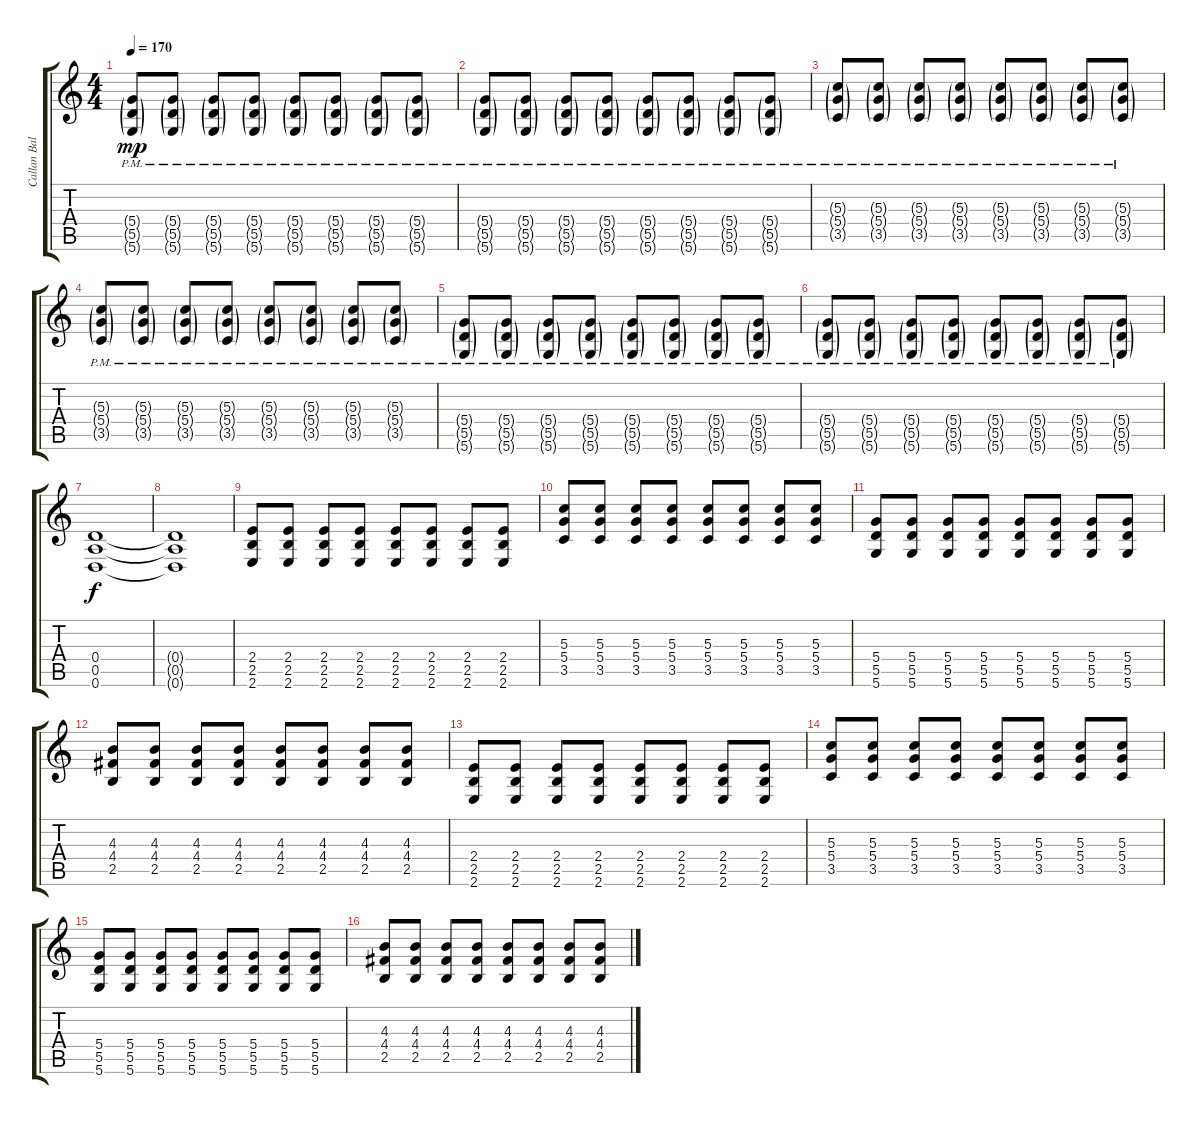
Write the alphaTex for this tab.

\track ("Callan Ballbags" "Callan Bal") {instrument distortionguitar}
\staff {score tabs}
\tuning (E4 B3 G3 D3 A2 D2) {hide}
\ts (4 4)
\tempo 170
\clef g2
\ks c
(5.4{g} 5.5{g pm} 5.6{g}).8{dy mp} (5.4{g} 5.5{g pm} 5.6{g}).8 (5.4{g} 5.5{g pm} 5.6{g}).8 (5.4{g} 5.5{g pm} 5.6{g}).8 (5.4{g} 5.5{g pm} 5.6{g}).8 (5.4{g} 5.5{g pm} 5.6{g}).8 (5.4{g} 5.5{g pm} 5.6{g}).8 (5.4{g} 5.5{g pm} 5.6{g pm}).8 |
(5.4{g} 5.5{g pm} 5.6{g}).8 (5.4{g} 5.5{g pm} 5.6{g}).8 (5.4{g} 5.5{g pm} 5.6{g}).8 (5.4{g} 5.5{g pm} 5.6{g}).8 (5.4{g} 5.5{g pm} 5.6{g}).8 (5.4{g} 5.5{g pm} 5.6{g}).8 (5.4{g} 5.5{g pm} 5.6{g}).8 (5.4{g} 5.5{g pm} 5.6{g pm}).8 |
(5.3{g pm} 5.4{g} 3.5{g pm}).8 (5.3{g} 5.4{g} 3.5{g pm}).8 (5.3{g} 5.4{g} 3.5{g pm}).8 (5.3{g} 5.4{g} 3.5{g pm}).8 (5.3{g} 5.4{g} 3.5{g pm}).8 (5.3{g} 5.4{g} 3.5{g pm}).8 (5.3{g} 5.4{g} 3.5{g pm}).8 (5.3{g} 5.4{g} 3.5{g pm}).8 |
(5.3{g} 5.4{g} 3.5{g pm}).8 (5.3{g} 5.4{g} 3.5{g pm}).8 (5.3{g} 5.4{g} 3.5{g pm}).8 (5.3{g} 5.4{g} 3.5{g pm}).8 (5.3{g} 5.4{g} 3.5{g pm}).8 (5.3{g} 5.4{g} 3.5{g pm}).8 (5.3{g} 5.4{g} 3.5{g pm}).8 (5.3{g} 5.4{g} 3.5{g pm}).8 |
(5.4{g} 5.5{g pm} 5.6{g}).8 (5.4{g} 5.5{g pm} 5.6{g}).8 (5.4{g} 5.5{g pm} 5.6{g}).8 (5.4{g} 5.5{g pm} 5.6{g}).8 (5.4{g} 5.5{g pm} 5.6{g}).8 (5.4{g} 5.5{g pm} 5.6{g}).8 (5.4{g} 5.5{g pm} 5.6{g}).8 (5.4{g} 5.5{g pm} 5.6{g pm}).8 |
(5.4{g} 5.5{g} 5.6{g pm}).8 (5.4{g} 5.5{g pm} 5.6{g}).8 (5.4{g} 5.5{g pm} 5.6{g}).8 (5.4{g} 5.5{g pm} 5.6{g}).8 (5.4{g} 5.5{g pm} 5.6{g}).8 (5.4{g} 5.5{g pm} 5.6{g}).8 (5.4{g} 5.5{g pm} 5.6{g}).8 (5.4{g} 5.5{g pm} 5.6{g}).8 |
(0.4 0.5 0.6).1{dy f} |
(0.4{t} 0.5{t} 0.6{t}).1 |
(2.4 2.5 2.6).8 (2.4 2.5 2.6).8 (2.4 2.5 2.6).8 (2.4 2.5 2.6).8 (2.4 2.5 2.6).8 (2.4 2.5 2.6).8 (2.4 2.5 2.6).8 (2.4 2.5 2.6).8 |
(5.3 5.4 3.5).8 (5.3 5.4 3.5).8 (5.3 5.4 3.5).8 (5.3 5.4 3.5).8 (5.3 5.4 3.5).8 (5.3 5.4 3.5).8 (5.3 5.4 3.5).8 (5.3 5.4 3.5).8 |
(5.4 5.5 5.6).8 (5.4 5.5 5.6).8 (5.4 5.5 5.6).8 (5.4 5.5 5.6).8 (5.4 5.5 5.6).8 (5.4 5.5 5.6).8 (5.4 5.5 5.6).8 (5.4 5.5 5.6).8 |
(4.3 4.4 2.5).8 (4.3 4.4 2.5).8 (4.3 4.4 2.5).8 (4.3 4.4 2.5).8 (4.3 4.4 2.5).8 (4.3 4.4 2.5).8 (4.3 4.4 2.5).8 (4.3 4.4 2.5).8 |
(2.4 2.5 2.6).8 (2.4 2.5 2.6).8 (2.4 2.5 2.6).8 (2.4 2.5 2.6).8 (2.4 2.5 2.6).8 (2.4 2.5 2.6).8 (2.4 2.5 2.6).8 (2.4 2.5 2.6).8 |
(5.3 5.4 3.5).8 (5.3 5.4 3.5).8 (5.3 5.4 3.5).8 (5.3 5.4 3.5).8 (5.3 5.4 3.5).8 (5.3 5.4 3.5).8 (5.3 5.4 3.5).8 (5.3 5.4 3.5).8 |
(5.4 5.5 5.6).8 (5.4 5.5 5.6).8 (5.4 5.5 5.6).8 (5.4 5.5 5.6).8 (5.4 5.5 5.6).8 (5.4 5.5 5.6).8 (5.4 5.5 5.6).8 (5.4 5.5 5.6).8 |
(4.3 4.4 2.5).8 (4.3 4.4 2.5).8 (4.3 4.4 2.5).8 (4.3 4.4 2.5).8 (4.3 4.4 2.5).8 (4.3 4.4 2.5).8 (4.3 4.4 2.5).8 (4.3 4.4 2.5).8
